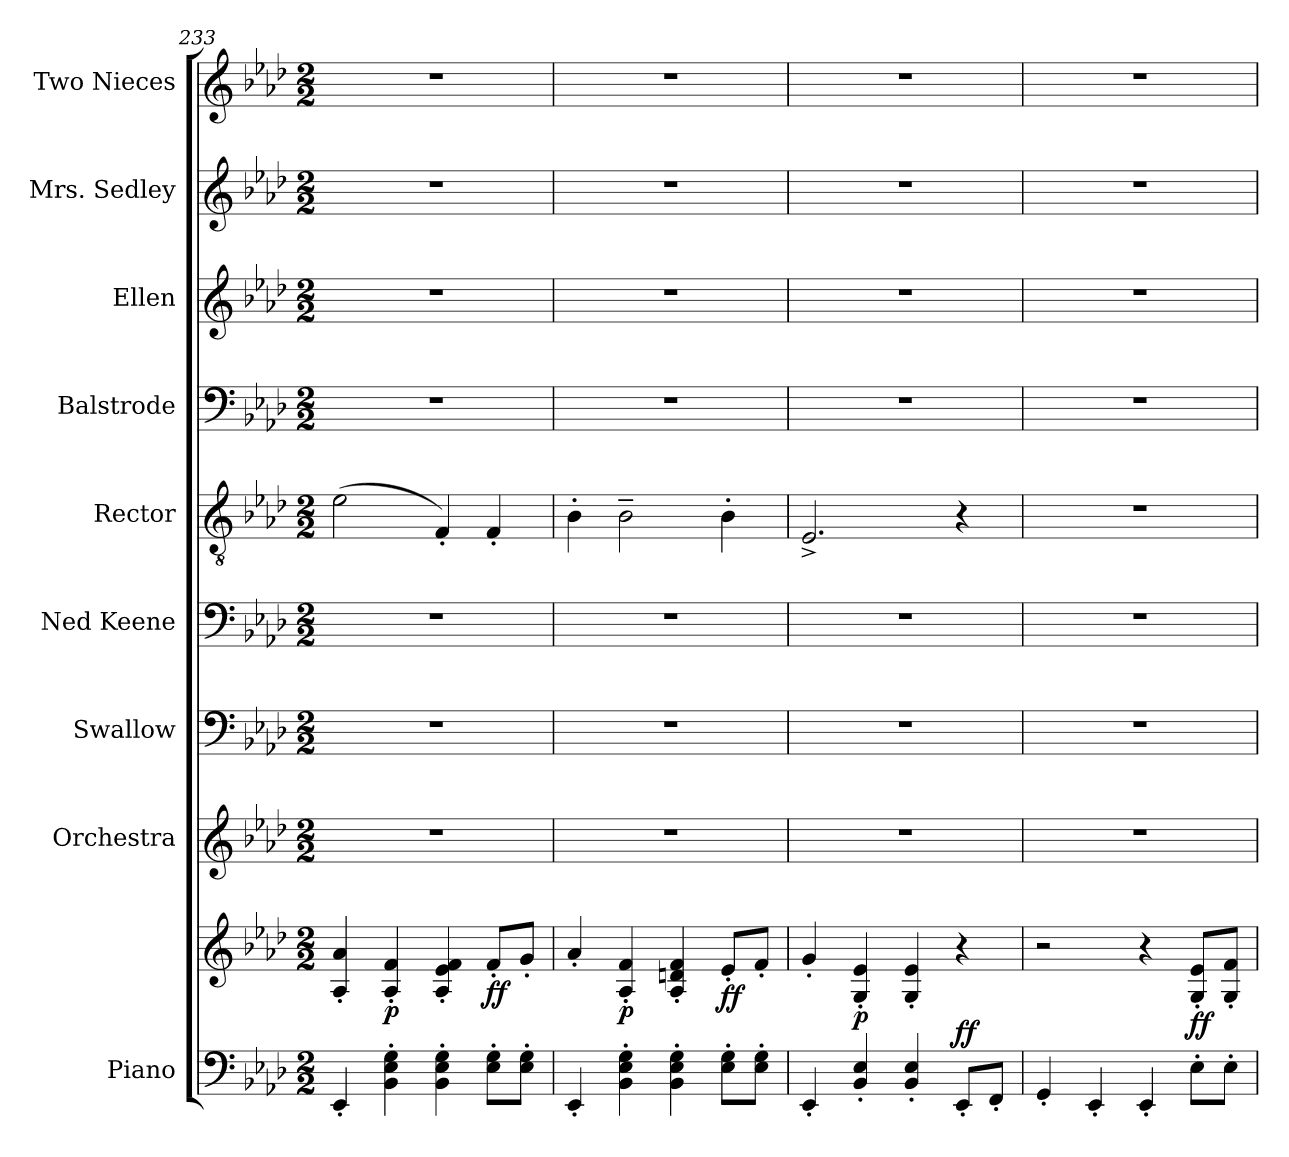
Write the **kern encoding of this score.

**kern	**kern	**dynam	**kern	**kern	**kern	**kern	**kern	**kern	**kern	**kern
*part9	*part9	*part9	*part8	*part7	*part6	*part5	*part4	*part3	*part2	*part1
*staff10	*staff9	*staff9/10	*staff8	*staff7	*staff6	*staff5	*staff4	*staff3	*staff2	*staff1
*I"Piano	*	*	*I"Orchestra	*I"Swallow	*I"Ned Keene	*I"Rector	*I"Balstrode	*I"Ellen	*I"Mrs. Sedley	*I"Two Nieces
*I'Pno.	*	*	*I'Orch.	*I'S.	*I'K.	*I'R.	*I'B.	*I'E.	*I'Mrs. S.	*I'2 N.
*clefF4	*clefG2	*	*clefG2	*clefF4	*clefF4	*clefGv2	*clefF4	*clefG2	*clefG2	*clefG2
*k[b-e-a-d-]	*k[b-e-a-d-]	*	*k[b-e-a-d-]	*k[b-e-a-d-]	*k[b-e-a-d-]	*k[b-e-a-d-]	*k[b-e-a-d-]	*k[b-e-a-d-]	*k[b-e-a-d-]	*k[b-e-a-d-]
*M2/2	*M2/2	*	*M2/2	*M2/2	*M2/2	*M2/2	*M2/2	*M2/2	*M2/2	*M2/2
=233	=233	=233	=233	=233	=233	=233	=233	=233	=233	=233
4EE-'/	4A-/' 4a-/'	.	1r	1r	1r	(>2e-\	1r	1r	1r	1r
!	!	!LO:DY:b	!	!	!	!	!	!	!	!
4BB-\' 4E-\' 4G\'	4A-/' 4f/'	p	.	.	.	.	.	.	.	.
4BB-\' 4E-\' 4G\'	4A-/' 4e-/' 4f/'	.	.	.	.	4F'/)	.	.	.	.
!	!	!LO:DY:b	!	!	!	!	!	!	!	!
8E-\' 8G\'L	8f'/L	ff	.	.	.	4F'/	.	.	.	.
8E-\' 8G\'J	8g'/J	.	.	.	.	.	.	.	.	.
=234	=234	=234	=234	=234	=234	=234	=234	=234	=234	=234
4EE-'/	4a-'/	.	1r	1r	1r	4B-'\	1r	1r	1r	1r
!	!	!LO:DY:b	!	!	!	!	!	!	!	!
4BB-\' 4E-\' 4G\'	4A-/' 4f/'	p	.	.	.	2B-~\	.	.	.	.
4BB-\' 4E-\' 4G\'	4A-/' 4dn/' 4f/'	.	.	.	.	.	.	.	.	.
!	!	!LO:DY:b	!	!	!	!	!	!	!	!
8E-\' 8G\'L	8e-'/L	ff	.	.	.	4B-'\	.	.	.	.
8E-\' 8G\'J	8f'/J	.	.	.	.	.	.	.	.	.
=235	=235	=235	=235	=235	=235	=235	=235	=235	=235	=235
4EE-'/	4g'/	.	1r	1r	1r	2.E-^/	1r	1r	1r	1r
!	!	!LO:DY:b	!	!	!	!	!	!	!	!
4BB-/' 4E-/'	4G/' 4e-/'	p	.	.	.	.	.	.	.	.
4BB-/' 4E-/'	4G/' 4e-/'	.	.	.	.	.	.	.	.	.
!	!	!LO:DY:a=2	!	!	!	!	!	!	!	!
8EE-'/L	4r	ff	.	.	.	4r	.	.	.	.
8FF'/J	.	.	.	.	.	.	.	.	.	.
=236	=236	=236	=236	=236	=236	=236	=236	=236	=236	=236
4GG'/	2r	.	1r	1r	1r	1r	1r	1r	1r	1r
4EE-'/	.	.	.	.	.	.	.	.	.	.
4EE-'/	4r	.	.	.	.	.	.	.	.	.
!	!	!LO:DY:b	!	!	!	!	!	!	!	!
8E-'\L	8G/' 8e-/'L	ff	.	.	.	.	.	.	.	.
8E-'\J	8G/' 8f/'J	.	.	.	.	.	.	.	.	.
=	=	=	=	=	=	=	=	=	=	=
*-	*-	*-	*-	*-	*-	*-	*-	*-	*-	*-
